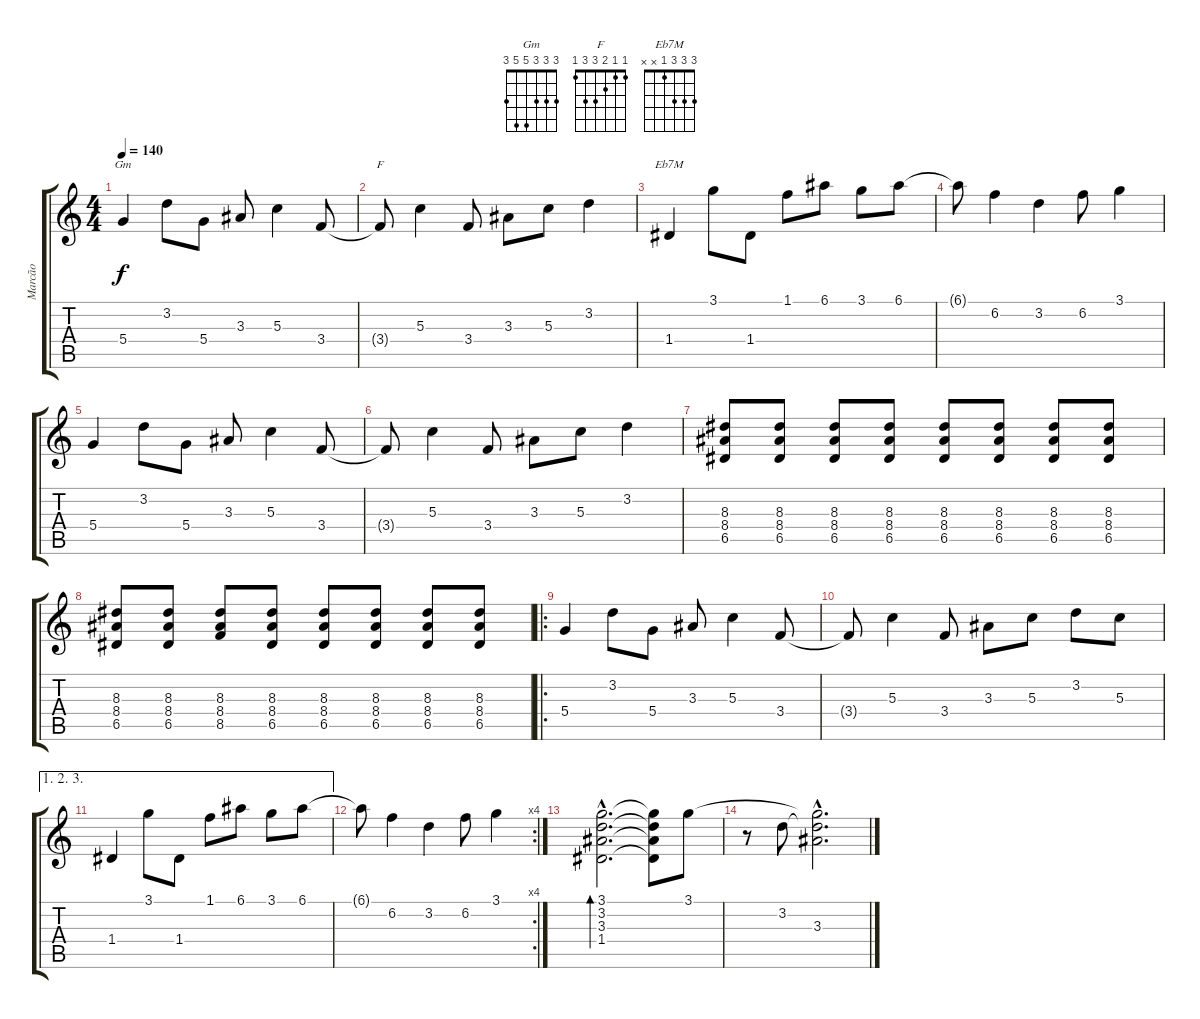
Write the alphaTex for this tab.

\track ("Marcão" "Marcão") {instrument distortionguitar}
\staff {score tabs}
\tuning (E4 B3 G3 D3 A2 E2) {hide}
\chord ("Gm" 3 3 3 5 5 3)
\chord ("F" 1 1 2 3 3 1)
\chord ("Eb7M" 3 3 3 1 x x)
\ts (4 4)
\tempo 140
\clef g2
\ks c
5.4.4{ch "Gm" dy f instrument distortionguitar} 3.2.8 5.4.8 3.3.8 5.3.4 3.4.8 |
3.4{t}.8{ch "F"} 5.3.4 3.4.8 3.3.8 5.3.8 3.2.4 |
1.4.4{ch "Eb7M"} 3.1.8 1.4.8 1.1.8 6.1.8 3.1.8 6.1.8 |
6.1{t}.8 6.2.4 3.2.4 6.2.8 3.1.4 |
5.4.4 3.2.8 5.4.8 3.3.8 5.3.4 3.4.8 |
3.4{t}.8 5.3.4 3.4.8 3.3.8 5.3.8 3.2.4 |
(8.3 8.4 6.5).8 (8.3 8.4 6.5).8 (8.3 8.4 6.5).8 (8.3 8.4 6.5).8 (8.3 8.4 6.5).8 (8.3 8.4 6.5).8 (8.3 8.4 6.5).8 (8.3 8.4 6.5).8 |
(8.3 8.4 6.5).8 (8.3 8.4 6.5).8 (8.3 8.4 8.5).8 (8.3 8.4 6.5).8 (8.3 8.4 6.5).8 (8.3 8.4 6.5).8 (8.3 8.4 6.5).8 (8.3 8.4 6.5).8 |
\ro
5.4.4 3.2.8 5.4.8 3.3.8 5.3.4 3.4.8 |
3.4{t}.8 5.3.4 3.4.8 3.3.8 5.3.8 3.2.8 5.3.8 |
\ae (1 2 3)
1.4.4 3.1.8 1.4.8 1.1.8 6.1.8 3.1.8 6.1.8 |
\rc 4
6.1{t}.8 6.2.4 3.2.4 6.2.8 3.1.4 |
(3.1{hac} 3.2{hac} 3.3{hac} 1.4{hac}).2{d bd 480} (3.1{t} 3.2{t} 3.3{t} 1.4{t}).8 3.1.8 |
r.8 3.2.8 (3.1{hac t} 3.2{hac t} 3.3{hac}).2{d}
